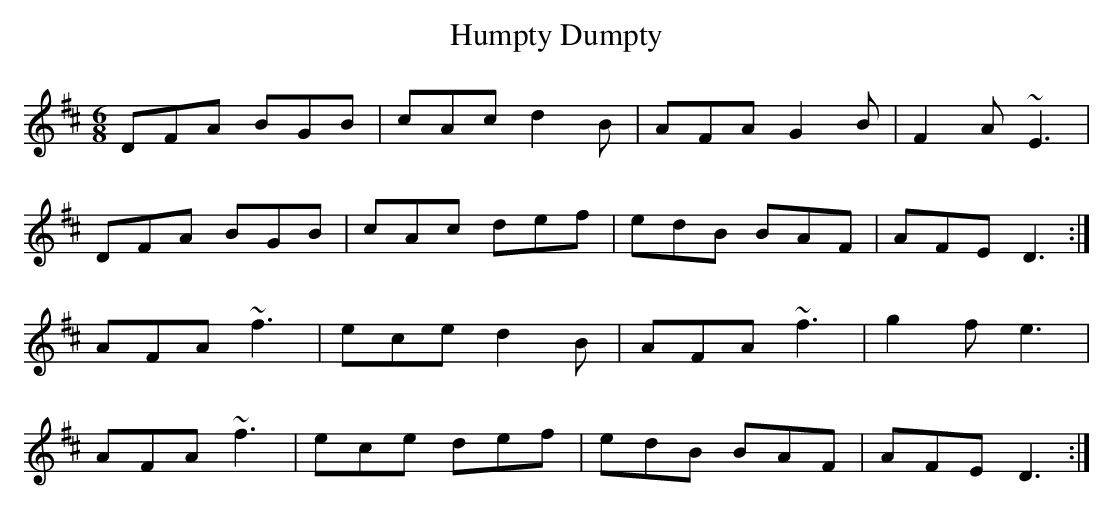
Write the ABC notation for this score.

X:1
T: Humpty Dumpty
M: 6/8
K: D
DFA BGB | cAc d2B | AFA G2B | F2A ~E3 |
DFA BGB | cAc def | edB BAF | AFE D3 :|
AFA ~f3 | ece d2B | AFA ~f3 | g2f e3 |
AFA ~f3 | ece def | edB BAF | AFE D3 :|
